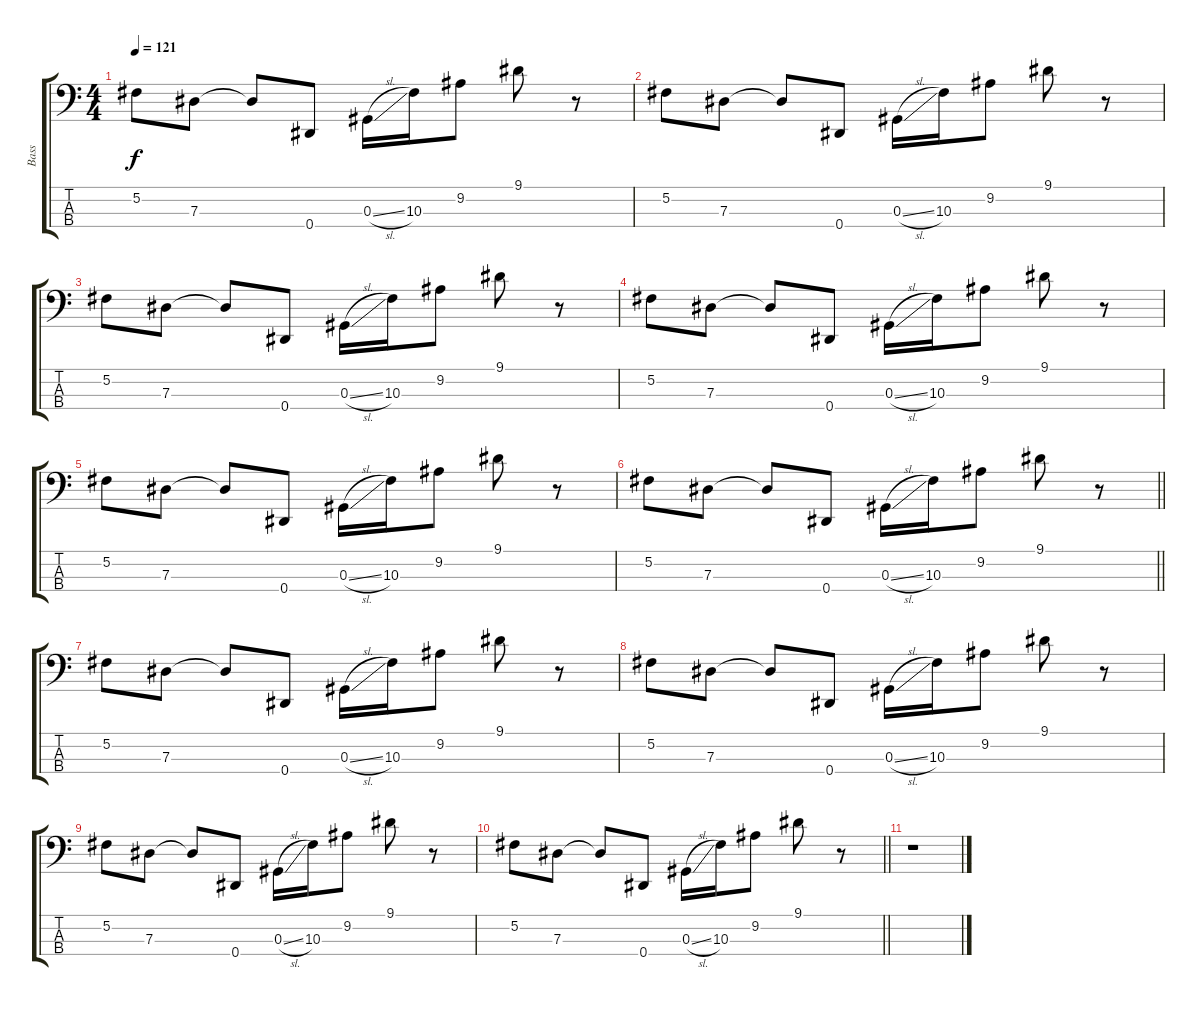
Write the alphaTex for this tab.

\track ("Bass" "Bass") {instrument electricbasspick}
\staff {score tabs}
\tuning (Gb2 Db2 Ab1 Eb1) {hide}
\ts (4 4)
\tempo 121
\clef f4
\ks c
5.2.8{dy f} 7.3.8 7.3{t}.8 0.4.8 0.3{sl}.16 10.3.16 9.2.8 9.1.8 r.8 |
5.2.8 7.3.8 7.3{t}.8 0.4.8 0.3{sl}.16 10.3.16 9.2.8 9.1.8 r.8 |
5.2.8 7.3.8 7.3{t}.8 0.4.8 0.3{sl}.16 10.3.16 9.2.8 9.1.8 r.8 |
5.2.8 7.3.8 7.3{t}.8 0.4.8 0.3{sl}.16 10.3.16 9.2.8 9.1.8 r.8 |
5.2.8 7.3.8 7.3{t}.8 0.4.8 0.3{sl}.16 10.3.16 9.2.8 9.1.8 r.8 |
\barLineRight lightlight
5.2.8 7.3.8 7.3{t}.8 0.4.8 0.3{sl}.16 10.3.16 9.2.8 9.1.8 r.8 |
5.2.8 7.3.8 7.3{t}.8 0.4.8 0.3{sl}.16 10.3.16 9.2.8 9.1.8 r.8 |
5.2.8 7.3.8 7.3{t}.8 0.4.8 0.3{sl}.16 10.3.16 9.2.8 9.1.8 r.8 |
5.2.8 7.3.8 7.3{t}.8 0.4.8 0.3{sl}.16 10.3.16 9.2.8 9.1.8 r.8 |
\barLineRight lightlight
5.2.8 7.3.8 7.3{t}.8 0.4.8 0.3{sl}.16 10.3.16 9.2.8 9.1.8 r.8 |
r.1
